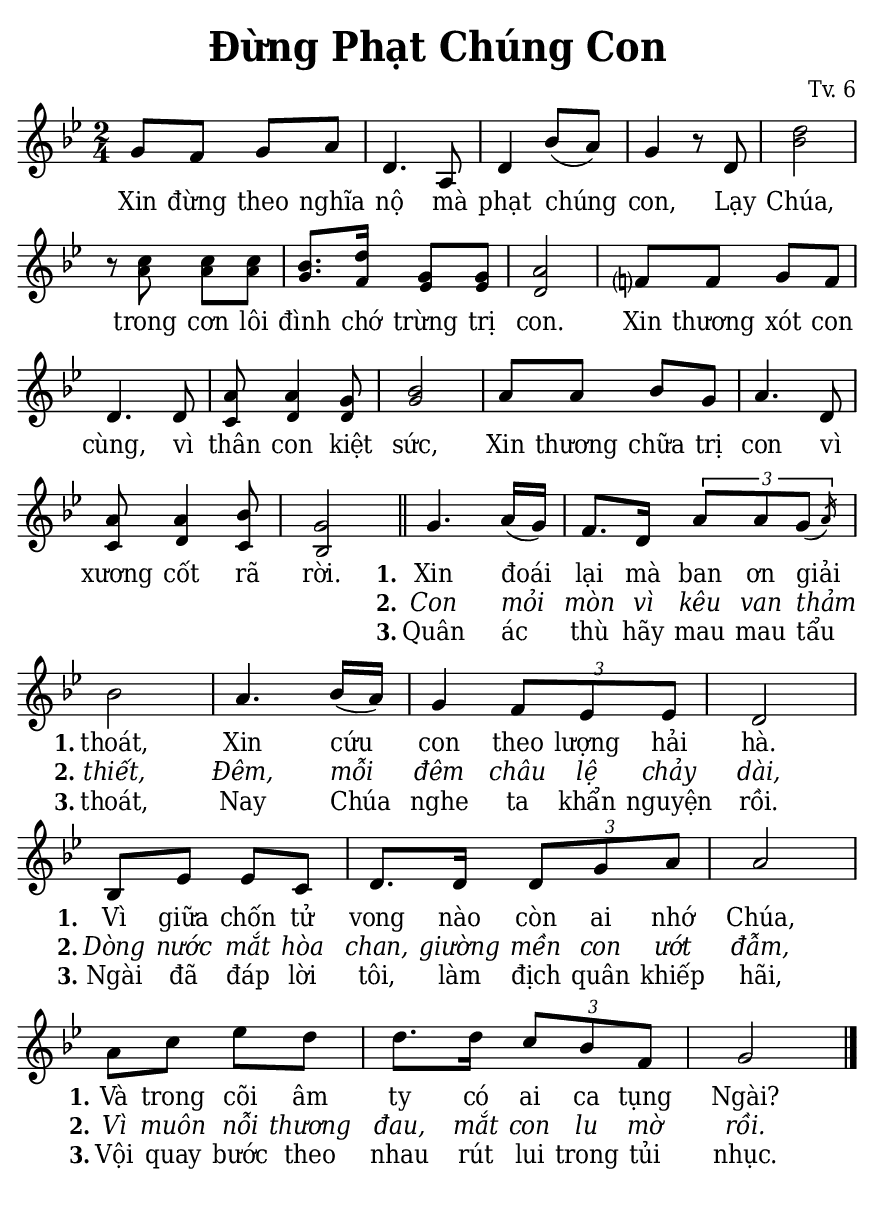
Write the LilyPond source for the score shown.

% Cài đặt chung\
\version "2.22.1"
\include "english.ly"

\header {
  title = \markup { \fontsize #1 "Đừng Phạt Chúng Con" }
  composer = "Tv. 6"
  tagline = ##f
}

% Nhạc phiên khúc
nhacPhienKhucSop = \relative c'' {
  %<> \tweak extra-offset #'(-6.5 . -2.5) _\markup { \bold "ĐK:" }
  g8 f g a |
  d,4. a8 |
  d4 bf'8 (a) |
  g4 r8 d |
  d'2 |
  r8 c c c |
  bf8. d16 g,8 g |
  a2 |
  f!?8 f g f |
  d4. d8 |
  a' a4 g8 |
  bf2 |
  a8 a bf g |
  a4. d,8 |
  a' a4 bf8 |
  g2 \bar "||"
  
  g4. a16 (g) |
  f8. d16 \tuplet 3/2 { a'8 a
  \afterGrace g8 ({
    \override Flag.stroke-style = #"grace"
    a16)} }
  \revert Flag.stroke-style

  bf2 |
  a4. bf16 (a) |
  g4 \tuplet 3/2 { f8 ef ef } |
  d2 |
  bf8 ef ef c |
  d8. d16 \tuplet 3/2 { d8 g a } |
  a2 |
  a8 c ef d |
  d8. d16 \tuplet 3/2 { c8 bf f } |
  g2 \bar "|."
}

nhacPhienKhucAlto = \relative c'' {
  g8 f g a |
  d,4. a8 |
  d4 bf'8 (a) |
  g4 r8 d |
  bf'2 |
  r8 a a a |
  g8. f16 ef8 ef |
  d2 |
  f!?8 f g f |
  d4. d8 |
  c d4 d8 |
  g2 |
  a8 a bf g |
  a4. d,8 |
  c d4 c8 |
  bf2
  
  R2*9
}

% Lời phiên khúc
loiPhienKhucSop = \lyrics {
  %\set stanza = "ĐK:"
  Xin đừng theo nghĩa nộ mà phạt chúng con,
  Lạy Chúa, trong cơn lôi đình chớ trừng trị con.
  Xin thương xót con cùng, vì thân con kiệt sức,
  Xin thương chữa trị con vì xương cốt rã rời.
  <<
    {
      \set stanza = "1."
      Xin đoái lại mà ban ơn giải thoát,
      Xin cứu con theo lượng hải hà.
      Vì giữa chốn tử vong nào còn ai nhớ Chúa,
      Và trong cõi âm ty có ai ca tụng Ngài?
    }
    \new Lyrics {
	    \set associatedVoice = "beSop"
	    \set stanza = "2."
      \override Lyrics.LyricText.font-shape = #'italic
	    Con mỏi mòn vì kêu van thảm thiết,
	    Đêm, mỗi đêm châu lệ chảy dài,
	    Dòng nước mắt hòa chan,
	    giường mền con ướt đẫm,
	    Vì muôn nỗi thương đau, mắt con lu mờ rồi.
    }
    \new Lyrics {
	    \set associatedVoice = "beSop"
	    \set stanza = "3."
	    Quân ác thù hãy mau mau tẩu thoát,
	    Nay Chúa nghe ta khẩn nguyện rồi.
	    Ngài đã đáp lời tôi,
	    làm địch quân khiếp hãi,
	    Vội quay bước theo nhau rút lui trong tủi nhục.
    }
  >>
}

% Dàn trang
\paper {
  #(set-paper-size "a5")
  top-margin = 3\mm
  bottom-margin = 3\mm
  left-margin = 3\mm
  right-margin = 3\mm
  indent = #0
  #(define fonts
	 (make-pango-font-tree "Deja Vu Serif Condensed"
	 		       "Deja Vu Serif Condensed"
			       "Deja Vu Serif Condensed"
			       (/ 20 20)))
  print-page-number = ##f
  %page-count = #1
}

TongNhip = {
  \key bf \major \time 2/4
  \set Timing.beamExceptions = #'()
  \set Timing.baseMoment = #(ly:make-moment 1/4)
}

% mã nguồn cho những chức năng chưa hỗ trợ trong phiên bản lilypond hiện tại
% cung cấp bởi cộng đồng lilypond khi gửi email đến lilypond-user@gnu.org
% Đổi kích thước nốt cho bè phụ
notBePhu =
#(define-music-function (font-size music) (number? ly:music?)
   (for-some-music
     (lambda (m)
       (if (music-is-of-type? m 'rhythmic-event)
           (begin
             (set! (ly:music-property m 'tweaks)
                   (cons `(font-size . ,font-size)
                         (ly:music-property m 'tweaks)))
             #t)
           #f))
     music)
   music)

% in số phiên khúc trên mỗi dòng
#(define (add-grob-definition grob-name grob-entry)
    (set! all-grob-descriptions
          (cons ((@@ (lily) completize-grob-entry)
                 (cons grob-name grob-entry))
                all-grob-descriptions)))

#(add-grob-definition
   'StanzaNumberSpanner
   `((direction . ,LEFT)
     (font-series . bold)
     (padding . 0.5)
     (side-axis . ,X)
     (stencil . ,ly:text-interface::print)
     (X-offset . ,ly:side-position-interface::x-aligned-side)
     (Y-extent . ,grob::always-Y-extent-from-stencil)
     (meta . ((class . Spanner)
              (interfaces . (font-interface
                             side-position-interface
                             stanza-number-interface
                             text-interface))))))

\layout {
  \context {
    \Global
    \grobdescriptions #all-grob-descriptions
  }
  \context {
    \Score
    \remove Stanza_number_align_engraver
    \consists
      #(lambda (context)
         (let ((texts '())
               (syllables '()))
           (make-engraver
            (acknowledgers
             ((stanza-number-interface engraver grob source-engraver)
                (set! texts (cons grob texts)))
             ((lyric-syllable-interface engraver grob source-engraver)
                (set! syllables (cons grob syllables))))
            ((stop-translation-timestep engraver)
               (for-each
                (lambda (text)
                  (for-each
                   (lambda (syllable)

                     (ly:pointer-group-interface::add-grob text 'side-support-elements syllable))

                   syllables))
                texts)
               (set! syllables '())))))
  }
  \context {
    \Lyrics
    \remove Stanza_number_engraver
    \consists
      #(lambda (context)
         (let ((text #f))
           (make-engraver
            ((process-music engraver)
               (if (not text)
                   (let ((stanza (ly:context-property context 'stanza #f)))
                     (if stanza
                         (begin

                           (set! text (ly:engraver-make-grob engraver 'StanzaNumberSpanner '()))                            (let ((column (ly:context-property context 'currentCommandColumn)))

                             (ly:grob-set-property! text 'text stanza)
                             (ly:spanner-set-bound! text LEFT column)))))))
            ((finalize engraver)
               (if text

                   (let ((column (ly:context-property context 'currentCommandColumn)))

                     (ly:spanner-set-bound! text RIGHT column)))))))
    \override StanzaNumberSpanner.horizon-padding = 10000
  }
}
% kết thúc mã nguồn

\score {
  \new ChoirStaff <<
    \new Staff \with {
        \consists "Merge_rests_engraver"
        printPartCombineTexts = ##f
      }
      <<
      \new Voice \TongNhip \partCombine 
        \nhacPhienKhucSop
        \notBePhu -1 { \nhacPhienKhucAlto }
      \new NullVoice = beSop \nhacPhienKhucSop
      \new Lyrics \lyricsto beSop \loiPhienKhucSop
      >>
  >>
  \layout {
    \override Lyrics.LyricSpace.minimum-distance = #1
    \override Score.BarNumber.break-visibility = ##(#f #f #f)
    \override Score.SpacingSpanner.uniform-stretching = ##t
  } 
}
